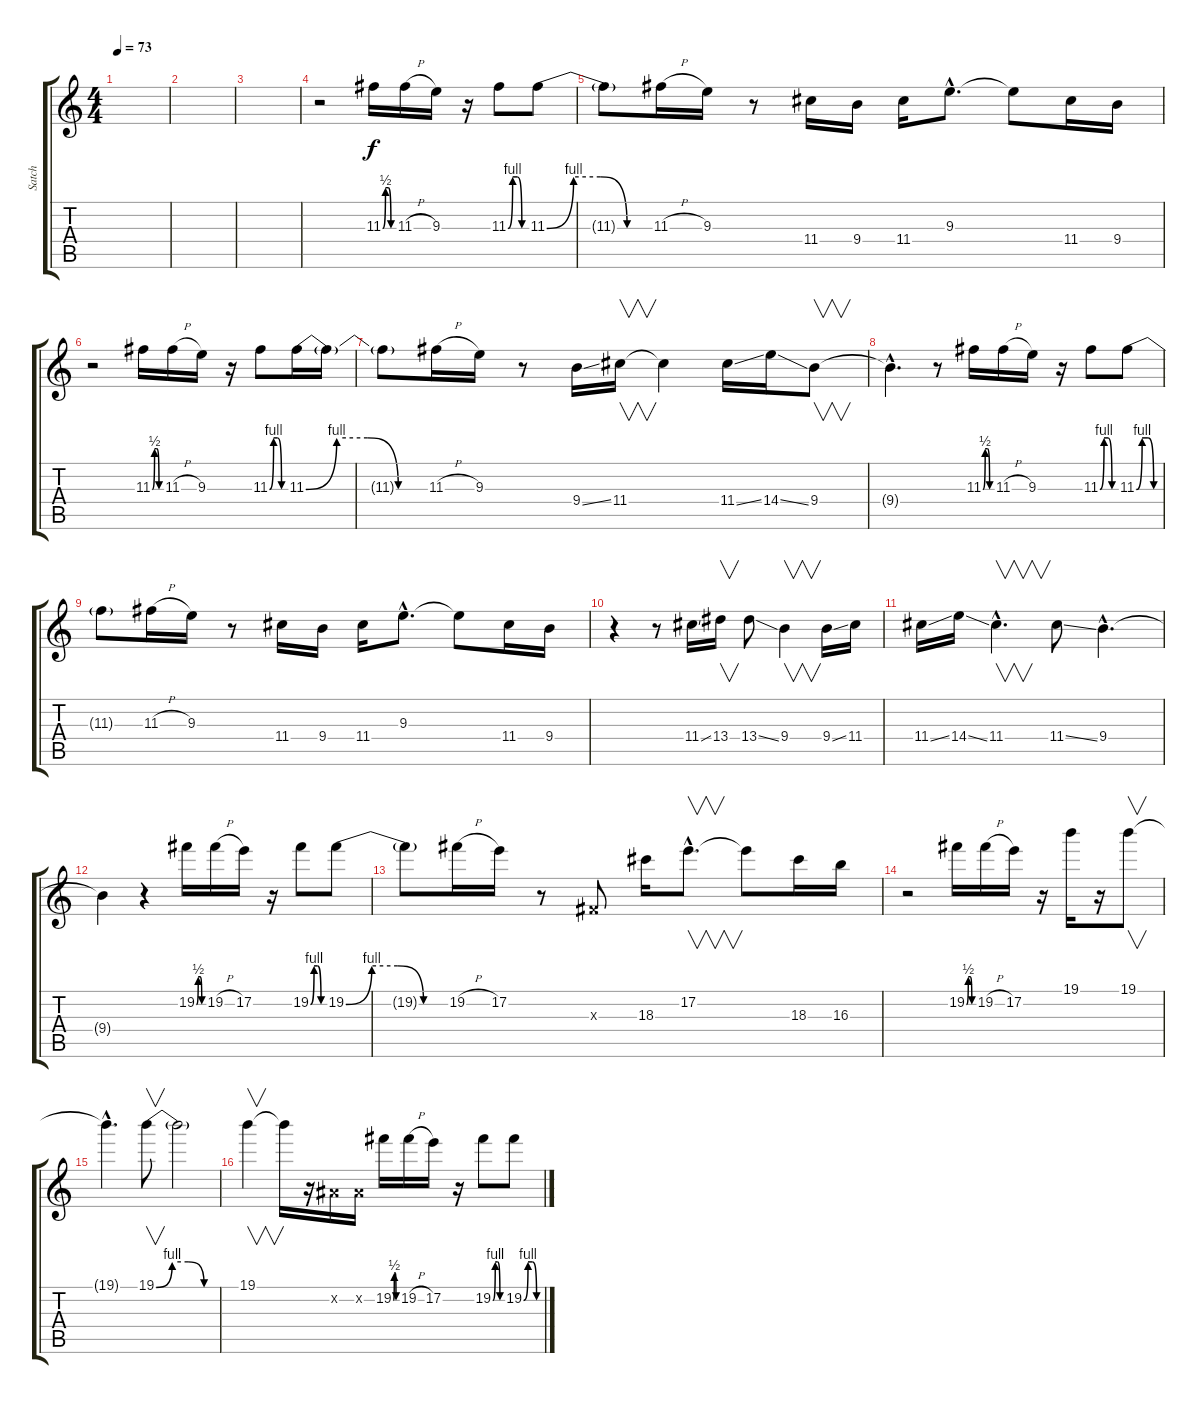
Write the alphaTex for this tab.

\track ("Satch" "Satch") {instrument distortionguitar}
\staff {score tabs}
\tuning (E4 B3 G3 D3 A2 E2) {hide}
\ts (4 4)
\tempo 73
\clef g2
\ks c
|
|
|
r.2 11.3{be (custom 0 0 15 2 30 2 45 0 60 0)}.16 11.3{h}.16 9.3.16 r.16 11.3{be (custom 0 0 15 4 30 4 45 0 60 0)}.8 11.3{be (custom 0 0 15 4 30 4 45 0 60 0)}.8 |
11.3{t}.8 11.3{h}.16 9.3.16 r.8 11.4.16 9.4.16 11.4.16 9.3{hac}.8{d} 9.3{t}.8 11.4.16 9.4.16 |
r.2 11.3{be (custom 0 0 15 2 30 2 45 0 60 0)}.16 11.3{h}.16 9.3.16 r.16 11.3{be (custom 0 0 15 4 30 4 45 0 60 0)}.8 11.3{be (custom 0 0 15 4 30 4 45 0 60 0)}.16 11.3{t}.16 |
11.3{t}.8 11.3{h}.16 9.3.16 r.8 9.4{ss}.16 11.4.16{v} 11.4{t}.4 11.4{ss}.16 14.4{ss}.16 9.4.8{v} |
9.4{hac t}.4{d} r.8 11.3{be (custom 0 0 15 2 30 2 45 0 60 0)}.16 11.3{h}.16 9.3.16 r.16 11.3{be (custom 0 0 15 4 30 4 45 0 60 0)}.8 11.3{be (custom 0 0 15 4 30 4 45 0 60 0)}.8 |
11.3{t}.8 11.3{h}.16 9.3.16 r.8 11.4.16 9.4.16 11.4.16 9.3{hac}.8{d} 9.3{t}.8 11.4.16 9.4.16 |
r.4 r.8 11.4{ss}.16 13.4.16{v} 13.4{ss}.8 9.4.4{v} 9.4{ss}.16 11.4.16 |
11.4{ss}.16 14.4{ss}.16 11.4{hac}.4{v d} 11.4{ss}.8 9.4{hac}.4{d} |
9.4{t}.4 r.4 19.2{be (custom 0 0 15 2 30 2 45 0 60 0)}.16 19.2{h}.16 17.2.16 r.16 19.2{be (custom 0 0 15 4 30 4 45 0 60 0)}.8 19.2{be (custom 0 0 15 4 30 4 45 0 60 0)}.8 |
19.2{t}.8 19.2{h}.16 17.2.16 r.8 -1.3{x}.8 18.3.16 17.2{hac}.8{v d} 17.2{t}.8 18.3.16 16.3.16 |
r.2 19.2{be (custom 0 0 15 2 30 2 45 0 60 0)}.16 19.2{h}.16 17.2.16 r.16 19.1.16 r.16 19.1.8{v} |
19.1{hac t}.4{d} 19.1{be (custom 0 0 15 4 30 4 45 0 60 0)}.8{v} 19.1{t}.2 |
19.1.4{v} 19.1{t}.16 r.16 -1.2{x}.16 -1.2{x}.16 19.2{be (custom 0 0 15 2 30 2 45 0 60 0)}.16 19.2{h}.16 17.2.16 r.16 19.2{be (custom 0 0 15 4 30 4 45 0 60 0)}.8 19.2{be (custom 0 0 15 4 30 4 45 0 60 0)}.8
